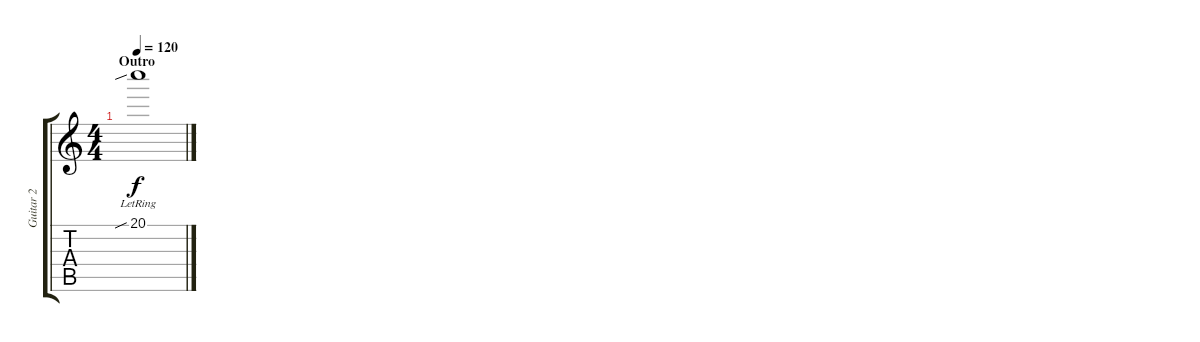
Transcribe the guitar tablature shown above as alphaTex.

\track ("Guitar 2" "Guitar 2") {instrument distortionguitar}
\staff {score tabs}
\tuning (E4 B3 G3 D3 A2 E2) {hide}
\ts (4 4)
\section ("" "Outro")
\tempo 120
\clef g2
\ks c
20.1{sib lr}.1{dy f}
